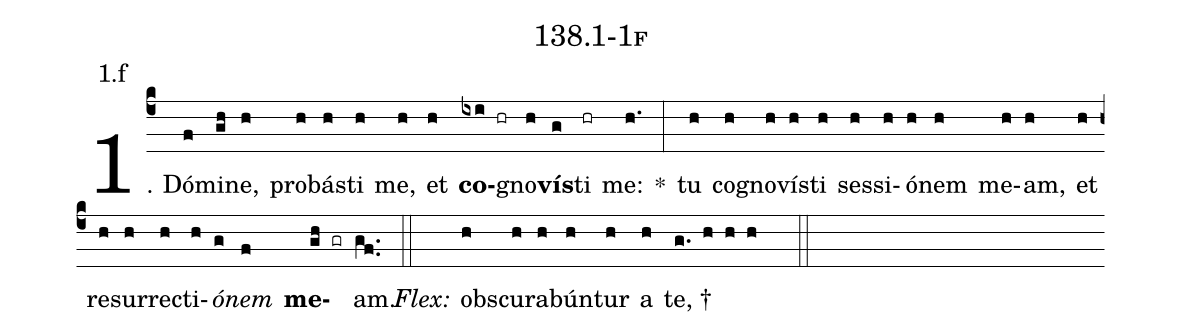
name: 138.1-1f;
annotation: 1.f;
%%
(c4)1. Dó(f)mi(gh)ne,(h) pro(h)bás(h)ti(h) me,(h) et(h) <b>co</b>(ixi hr)gno(h)<b>vís</b>(g)ti(hr) me:(h.) *(:) tu(h) co(h)gno(h)vís(h)ti(h) ses(h)si(h)ó(h)nem(h) me(h)am,(h) et(h) re(h)sur(h)rec(h)ti(h)<i>ó</i>(g)<i>nem</i>(f) <b>me</b>(gh gr)am.(gf..) (::)
<i>Flex:</i>()  obs(h)cu(h)ra(h)bún(h)tur(h) a(h) te, †(g. h h h  ::)
